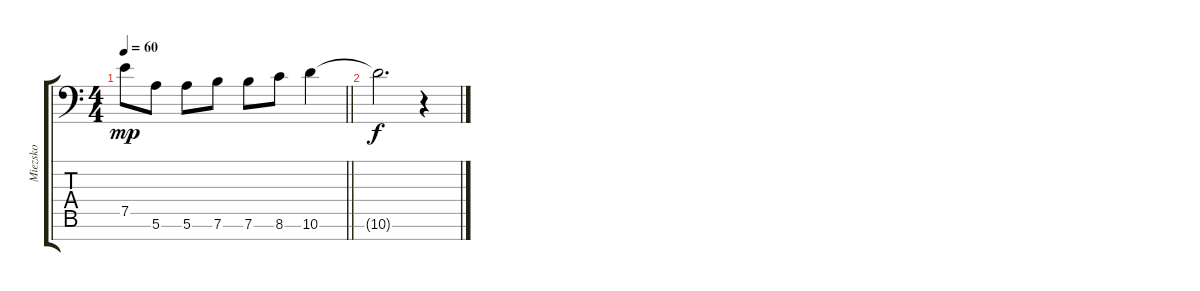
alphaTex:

\track ("Miezsko" "Miezsko") {instrument distortionguitar}
\staff {score tabs}
\tuning (E4 B3 G3 D3 A2 E2 A1) {hide}
\ts (4 4)
\tempo 60
\clef f4
\barLineRight lightlight
\ks c
7.5.8{dy mp} 5.6.8 5.6.8 7.6.8 7.6.8 8.6.8 10.6.4 |
10.6{t}.2{d dy f} r.4
